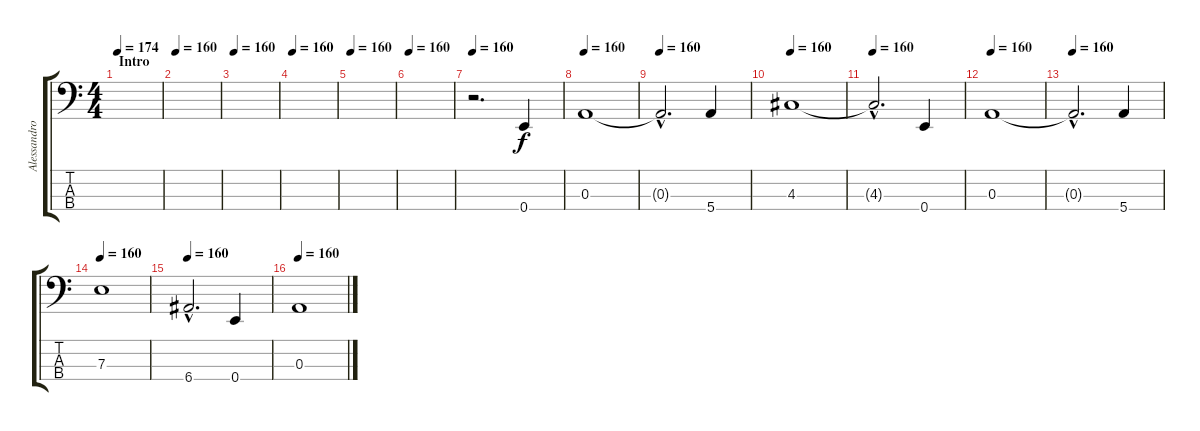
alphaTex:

\track ("Alessandro Lotta (Bass)" "Alessandro") {instrument electricbassfinger}
\staff {score tabs}
\tuning (G2 D2 A1 E1) {hide}
\ts (4 4)
\section ("" "Intro")
\tempo 174
\tempo 160
\tempo 174
\clef f4
\ks c
|
\tempo 160
|
\tempo 160
|
\tempo 160
|
\tempo 160
|
\tempo 160
|
\tempo 160
r.2{d} 0.4.4 |
\tempo 160
0.3.1 |
\tempo 160
0.3{hac t}.2{d} 5.4.4 |
\tempo 160
4.3.1 |
\tempo 160
4.3{hac t}.2{d} 0.4.4 |
\tempo 160
0.3.1 |
\tempo 160
0.3{hac t}.2{d} 5.4.4 |
\tempo 160
7.3.1 |
\tempo 160
6.4{hac}.2{d} 0.4.4 |
\tempo 160
0.3.1
